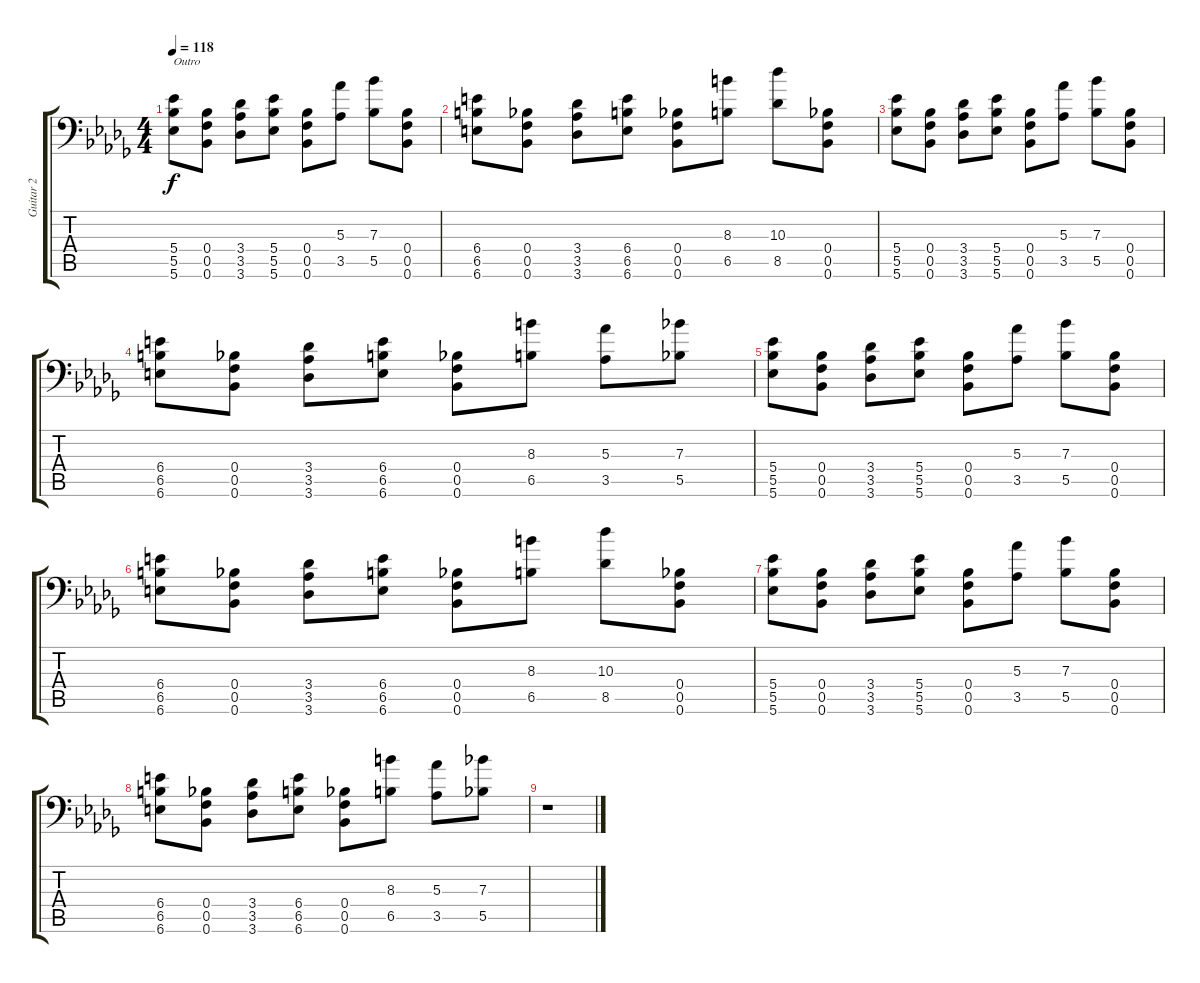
\track ("Guitar 2" "Guitar 2") {instrument distortionguitar}
\staff {score tabs}
\tuning (C4 G3 Eb3 Bb2 F2 Bb1) {hide}
\ts (4 4)
\tempo 118
\clef f4
\ks db
(5.4 5.5 5.6).8{txt "Outro" dy f} (0.4 0.5 0.6).8 (3.4 3.5 3.6).8 (5.4 5.5 5.6).8 (0.4 0.5 0.6).8 (5.3 3.5).8 (7.3 5.5).8 (0.4 0.5 0.6).8 |
(6.4 6.5 6.6).8 (0.4 0.5 0.6).8 (3.4 3.5 3.6).8 (6.4 6.5 6.6).8 (0.4 0.5 0.6).8 (8.3 6.5).8 (10.3 8.5).8 (0.4 0.5 0.6).8 |
(5.4 5.5 5.6).8 (0.4 0.5 0.6).8 (3.4 3.5 3.6).8 (5.4 5.5 5.6).8 (0.4 0.5 0.6).8 (5.3 3.5).8 (7.3 5.5).8 (0.4 0.5 0.6).8 |
(6.4 6.5 6.6).8 (0.4 0.5 0.6).8 (3.4 3.5 3.6).8 (6.4 6.5 6.6).8 (0.4 0.5 0.6).8 (8.3 6.5).8 (5.3 3.5).8 (7.3 5.5).8 |
(5.4 5.5 5.6).8 (0.4 0.5 0.6).8 (3.4 3.5 3.6).8 (5.4 5.5 5.6).8 (0.4 0.5 0.6).8 (5.3 3.5).8 (7.3 5.5).8 (0.4 0.5 0.6).8 |
(6.4 6.5 6.6).8 (0.4 0.5 0.6).8 (3.4 3.5 3.6).8 (6.4 6.5 6.6).8 (0.4 0.5 0.6).8 (8.3 6.5).8 (10.3 8.5).8 (0.4 0.5 0.6).8 |
(5.4 5.5 5.6).8 (0.4 0.5 0.6).8 (3.4 3.5 3.6).8 (5.4 5.5 5.6).8 (0.4 0.5 0.6).8 (5.3 3.5).8 (7.3 5.5).8 (0.4 0.5 0.6).8 |
(6.4 6.5 6.6).8 (0.4 0.5 0.6).8 (3.4 3.5 3.6).8 (6.4 6.5 6.6).8 (0.4 0.5 0.6).8 (8.3 6.5).8 (5.3 3.5).8 (7.3 5.5).8 |
r.1
